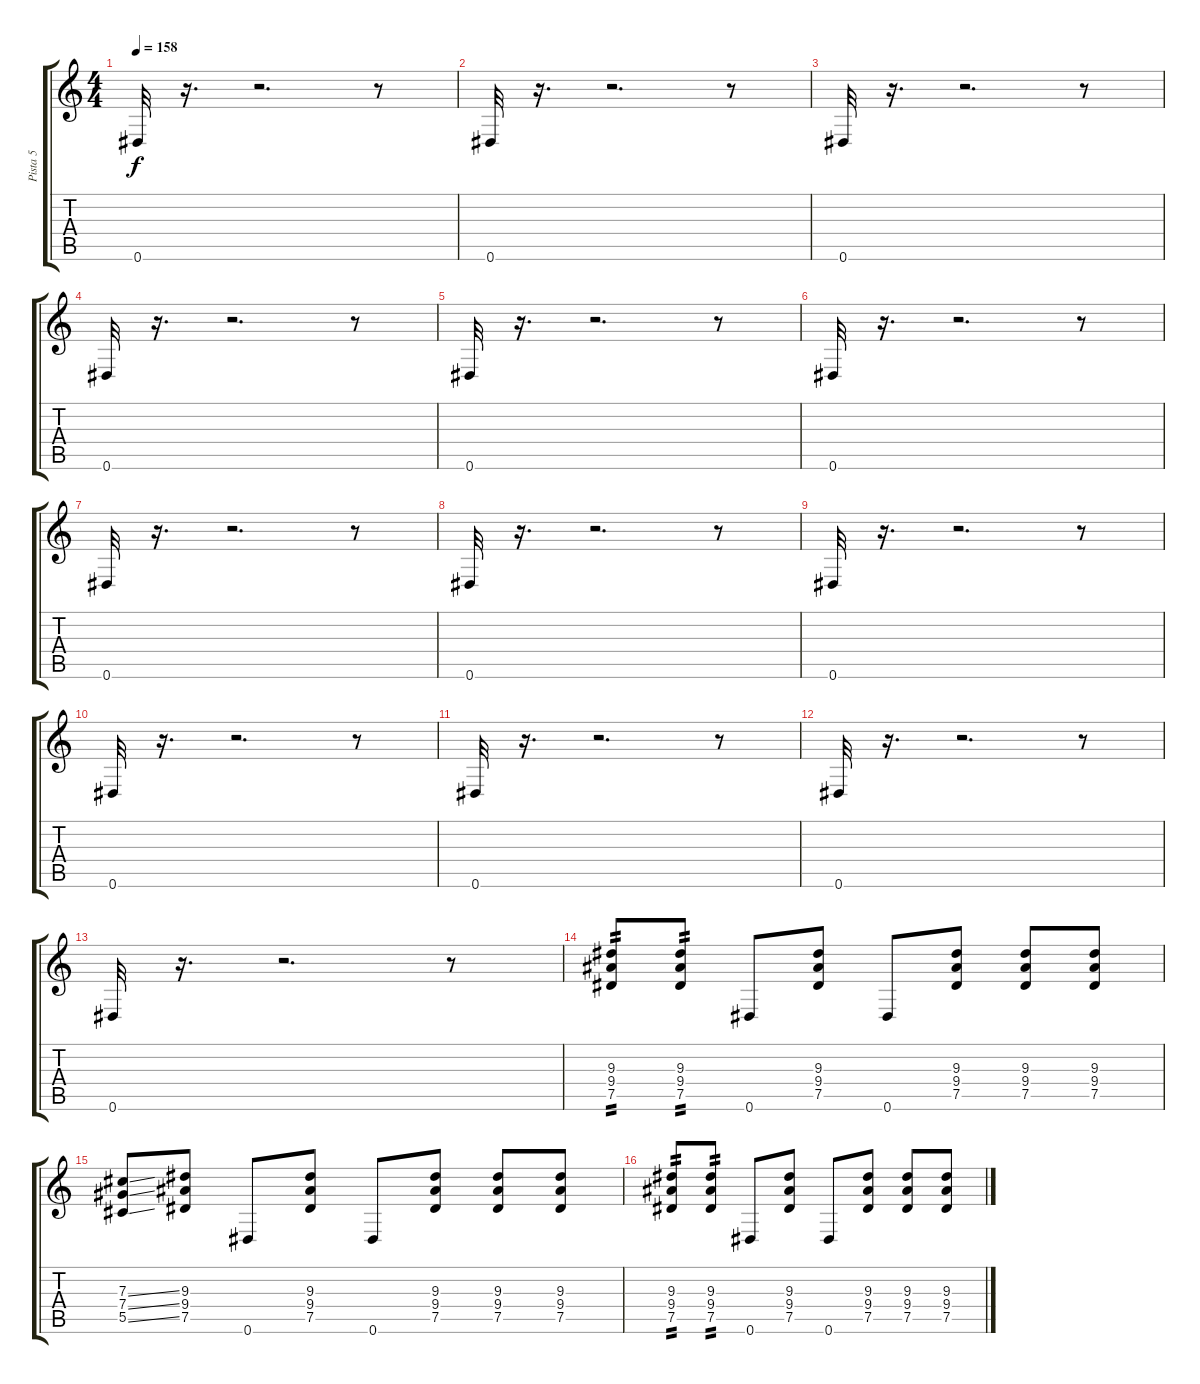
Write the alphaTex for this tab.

\track ("Pista 5" "Pista 5") {instrument overdrivenguitar}
\staff {score tabs}
\tuning (Eb4 Bb3 Gb3 Db3 Ab2 Eb2) {hide}
\ts (4 4)
\tempo 158
\clef g2
\ks c
0.6.32{dy f} r.16{d} r.2{d} r.8 |
0.6.32 r.16{d} r.2{d} r.8 |
0.6.32 r.16{d} r.2{d} r.8 |
0.6.32 r.16{d} r.2{d} r.8 |
0.6.32 r.16{d} r.2{d} r.8 |
0.6.32 r.16{d} r.2{d} r.8 |
0.6.32 r.16{d} r.2{d} r.8 |
0.6.32 r.16{d} r.2{d} r.8 |
0.6.32 r.16{d} r.2{d} r.8 |
0.6.32 r.16{d} r.2{d} r.8 |
0.6.32 r.16{d} r.2{d} r.8 |
0.6.32 r.16{d} r.2{d} r.8 |
0.6.32 r.16{d} r.2{d} r.8 |
(9.3 9.4 7.5).8{tp 2} (9.3 9.4 7.5).8{tp 2} 0.6.8 (9.3 9.4 7.5).8 0.6.8 (9.3 9.4 7.5).8 (9.3 9.4 7.5).8 (9.3 9.4 7.5).8 |
(7.3{ss} 7.4{ss} 5.5{ss}).8 (9.3 9.4 7.5).8 0.6.8 (9.3 9.4 7.5).8 0.6.8 (9.3 9.4 7.5).8 (9.3 9.4 7.5).8 (9.3 9.4 7.5).8 |
(9.3 9.4 7.5).8{tp 2} (9.3 9.4 7.5).8{tp 2} 0.6.8 (9.3 9.4 7.5).8 0.6.8 (9.3 9.4 7.5).8 (9.3 9.4 7.5).8 (9.3 9.4 7.5).8
